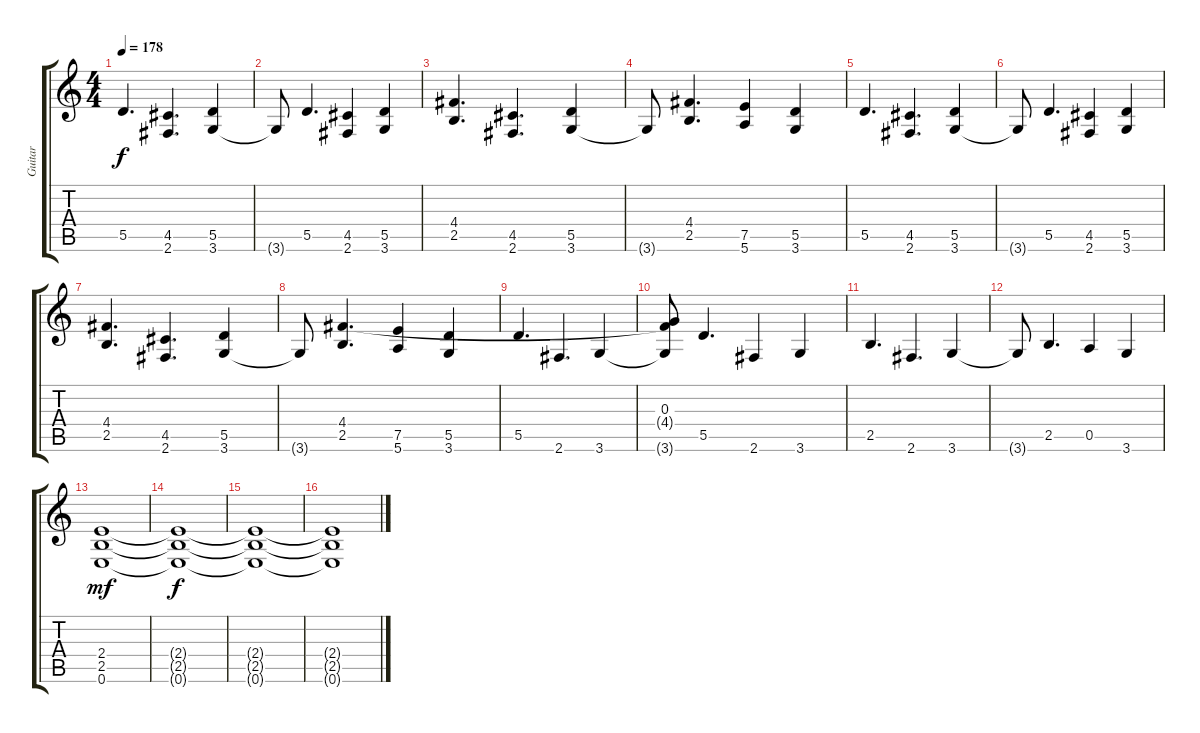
\track ("Guitar" "Guitar") {instrument distortionguitar}
\staff {score tabs}
\tuning (E4 B3 G3 D3 A2 E2) {hide}
\ts (4 4)
\tempo 178
\clef g2
\ks c
5.5.4{d dy f} (4.5 2.6).4{d} (5.5 3.6).4 |
3.6{t}.8 5.5.4{d} (4.5 2.6).4 (5.5 3.6).4 |
(4.4 2.5).4{d} (4.5 2.6).4{d} (5.5 3.6).4 |
3.6{t}.8 (4.4 2.5).4{d} (7.5 5.6).4 (5.5 3.6).4 |
5.5.4{d} (4.5 2.6).4{d} (5.5 3.6).4 |
3.6{t}.8 5.5.4{d} (4.5 2.6).4 (5.5 3.6).4 |
(4.4 2.5).4{d} (4.5 2.6).4{d} (5.5 3.6).4 |
3.6{t}.8 (4.4 2.5).4{d} (7.5 5.6).4 (5.5 3.6).4 |
5.5.4{d} 2.6.4{d} 3.6.4 |
(0.3 4.4{t} 3.6{t}).8 5.5.4{d} 2.6.4 3.6.4 |
2.5.4{d} 2.6.4{d} 3.6.4 |
3.6{t}.8 2.5.4{d} 0.5.4 3.6.4 |
(2.4 2.5 0.6).1{dy mf} |
(2.4{t} 2.5{t} 0.6{t}).1{dy f} |
(2.4{t} 2.5{t} 0.6{t}).1 |
(2.4{t} 2.5{t} 0.6{t}).1
